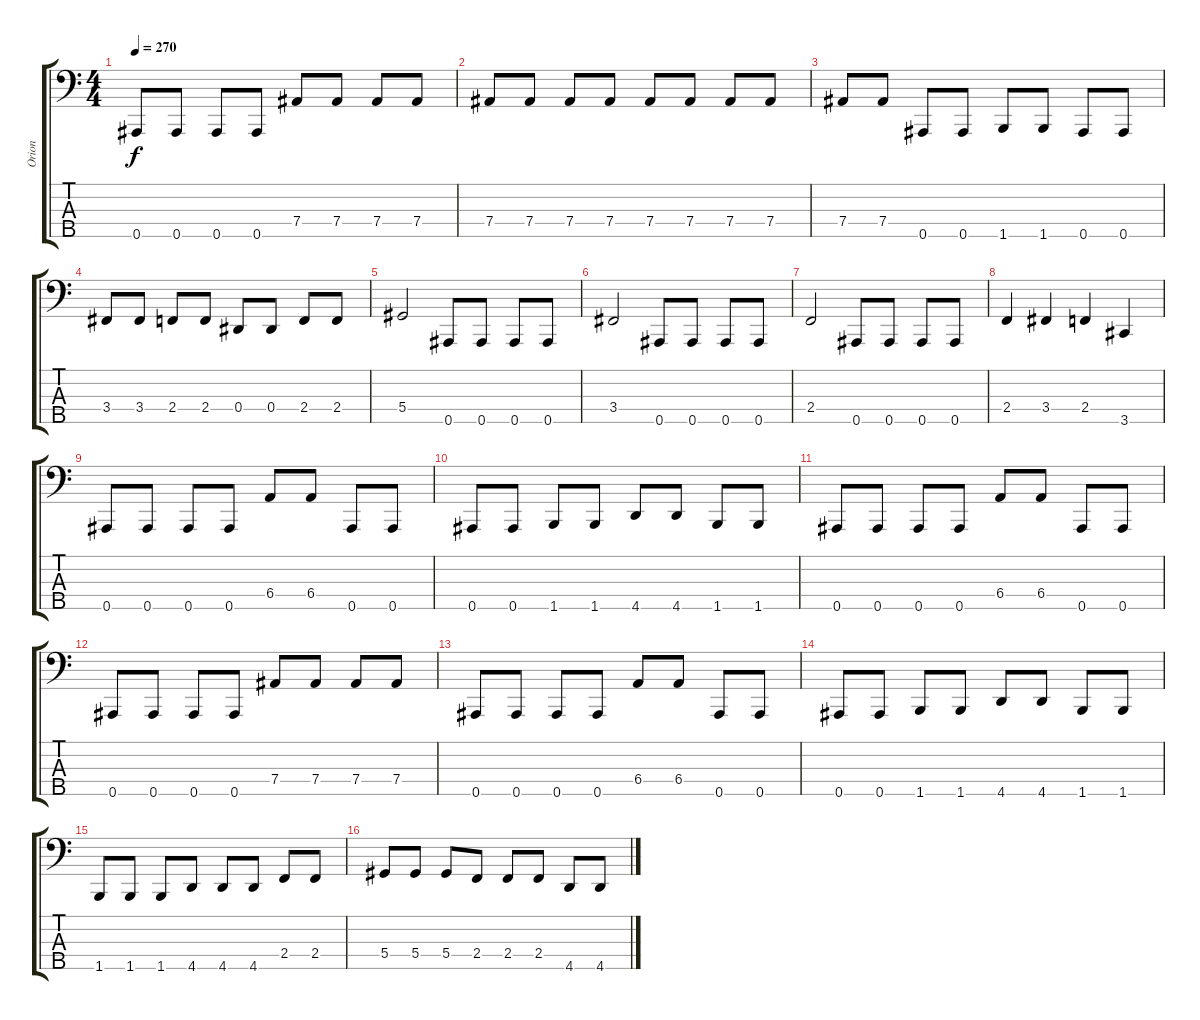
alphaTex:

\track ("Orion" "Orion") {instrument electricbassfinger}
\staff {score tabs}
\tuning (Gb2 Db2 Ab1 Eb1 Bb0) {hide}
\ts (4 4)
\tempo 270
\clef f4
\ks c
0.5.8{dy f} 0.5.8 0.5.8 0.5.8 7.4.8 7.4.8 7.4.8 7.4.8 |
7.4.8 7.4.8 7.4.8 7.4.8 7.4.8 7.4.8 7.4.8 7.4.8 |
7.4.8 7.4.8 0.5.8 0.5.8 1.5.8 1.5.8 0.5.8 0.5.8 |
3.4.8 3.4.8 2.4.8 2.4.8 0.4.8 0.4.8 2.4.8 2.4.8 |
5.4.2 0.5.8 0.5.8 0.5.8 0.5.8 |
3.4.2 0.5.8 0.5.8 0.5.8 0.5.8 |
2.4.2 0.5.8 0.5.8 0.5.8 0.5.8 |
2.4.4 3.4.4 2.4.4 3.5.4 |
0.5.8 0.5.8 0.5.8 0.5.8 6.4.8 6.4.8 0.5.8 0.5.8 |
0.5.8 0.5.8 1.5.8 1.5.8 4.5.8 4.5.8 1.5.8 1.5.8 |
0.5.8 0.5.8 0.5.8 0.5.8 6.4.8 6.4.8 0.5.8 0.5.8 |
0.5.8 0.5.8 0.5.8 0.5.8 7.4.8 7.4.8 7.4.8 7.4.8 |
0.5.8 0.5.8 0.5.8 0.5.8 6.4.8 6.4.8 0.5.8 0.5.8 |
0.5.8 0.5.8 1.5.8 1.5.8 4.5.8 4.5.8 1.5.8 1.5.8 |
1.5.8 1.5.8 1.5.8 4.5.8 4.5.8 4.5.8 2.4.8 2.4.8 |
5.4.8 5.4.8 5.4.8 2.4.8 2.4.8 2.4.8 4.5.8 4.5.8
